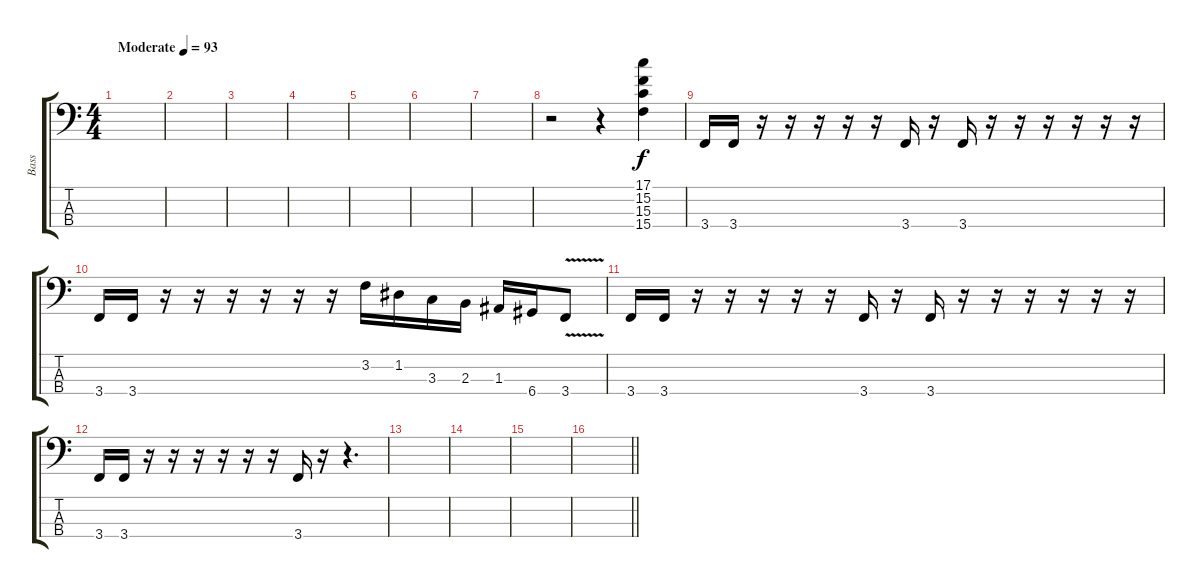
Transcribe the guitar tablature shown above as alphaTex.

\track ("Bass" "Bass") {instrument electricbassfinger}
\staff {score tabs}
\tuning (G2 D2 A1 D1) {hide}
\ts (4 4)
\tempo (93 "Moderate")
\clef f4
\ks c
|
|
|
|
|
|
|
r.2 r.4 (17.1 15.2 15.3 15.4).4 |
3.4.16 3.4.16 r.16 r.16 r.16 r.16 r.16 3.4.16 r.16 3.4.16 r.16 r.16 r.16 r.16 r.16 r.16 |
3.4.16 3.4.16 r.16 r.16 r.16 r.16 r.16 r.16 3.2.16 1.2.16 3.3.16 2.3.16 1.3.16 6.4.16 3.4{v}.8 |
3.4.16 3.4.16 r.16 r.16 r.16 r.16 r.16 3.4.16 r.16 3.4.16 r.16 r.16 r.16 r.16 r.16 r.16 |
3.4.16 3.4.16 r.16 r.16 r.16 r.16 r.16 r.16 3.4.16 r.16 r.4{d} |
|
|
|
\barLineRight lightlight
